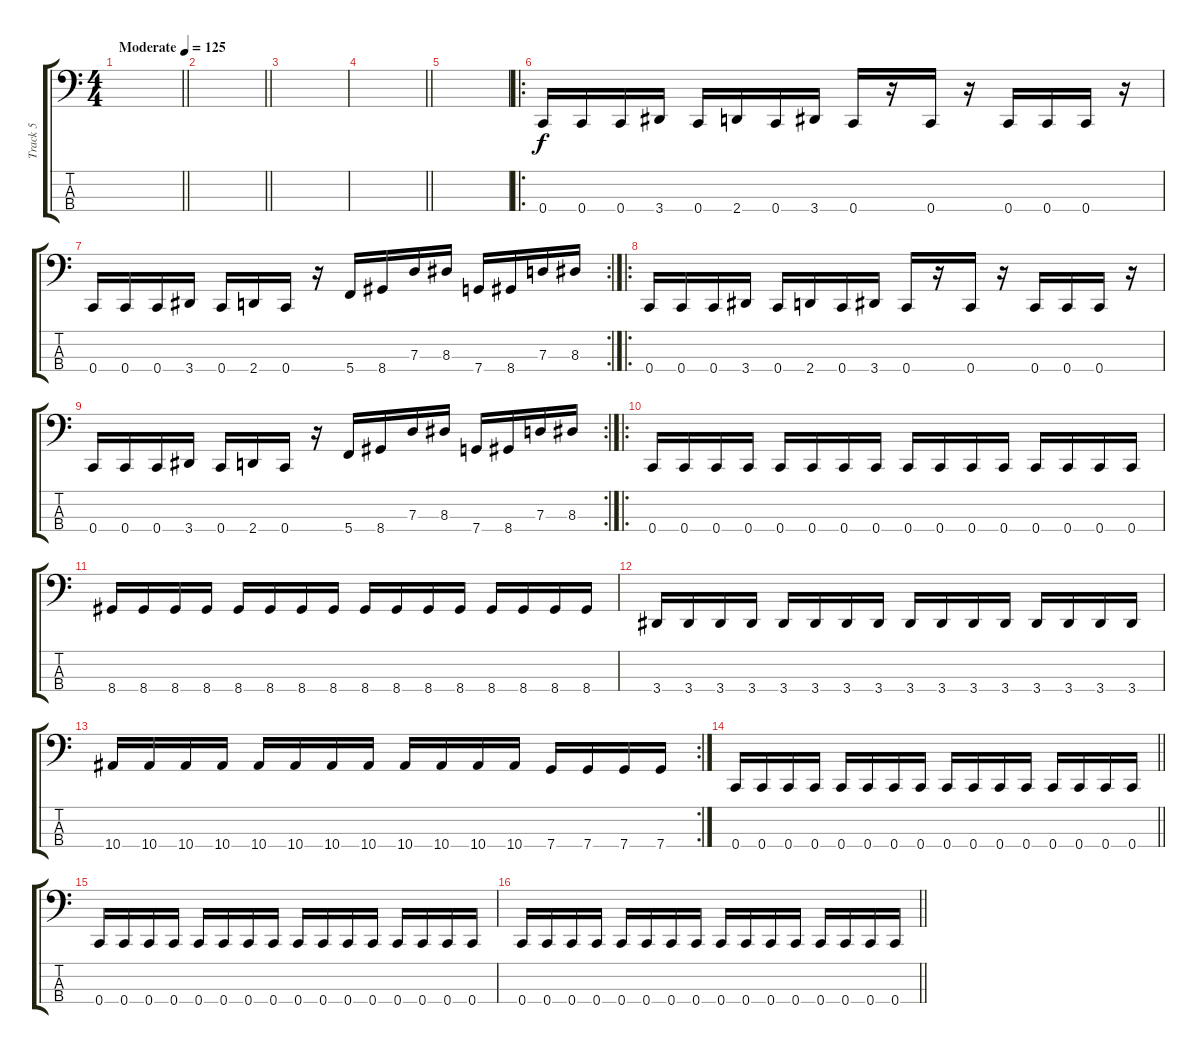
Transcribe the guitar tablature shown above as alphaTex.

\track ("Track 5" "Track 5") {instrument electricbassfinger}
\staff {score tabs}
\tuning (F2 C2 G1 C1) {hide}
\ts (4 4)
\tempo (125 "Moderate")
\clef f4
\barLineRight lightlight
\ks c
|
\barLineRight lightlight
|
|
\barLineRight lightlight
|
|
\ro
0.4.16 0.4.16 0.4.16 3.4.16 0.4.16 2.4.16 0.4.16 3.4.16 0.4.16 r.16 0.4.16 r.16 0.4.16 0.4.16 0.4.16 r.16 |
\rc 2
0.4.16 0.4.16 0.4.16 3.4.16 0.4.16 2.4.16 0.4.16 r.16 5.4.16 8.4.16 7.3.16 8.3.16 7.4.16 8.4.16 7.3.16 8.3.16 |
\ro
0.4.16 0.4.16 0.4.16 3.4.16 0.4.16 2.4.16 0.4.16 3.4.16 0.4.16 r.16 0.4.16 r.16 0.4.16 0.4.16 0.4.16 r.16 |
\rc 2
0.4.16 0.4.16 0.4.16 3.4.16 0.4.16 2.4.16 0.4.16 r.16 5.4.16 8.4.16 7.3.16 8.3.16 7.4.16 8.4.16 7.3.16 8.3.16 |
\ro
0.4.16 0.4.16 0.4.16 0.4.16 0.4.16 0.4.16 0.4.16 0.4.16 0.4.16 0.4.16 0.4.16 0.4.16 0.4.16 0.4.16 0.4.16 0.4.16 |
8.4.16 8.4.16 8.4.16 8.4.16 8.4.16 8.4.16 8.4.16 8.4.16 8.4.16 8.4.16 8.4.16 8.4.16 8.4.16 8.4.16 8.4.16 8.4.16 |
3.4.16 3.4.16 3.4.16 3.4.16 3.4.16 3.4.16 3.4.16 3.4.16 3.4.16 3.4.16 3.4.16 3.4.16 3.4.16 3.4.16 3.4.16 3.4.16 |
\rc 2
10.4.16 10.4.16 10.4.16 10.4.16 10.4.16 10.4.16 10.4.16 10.4.16 10.4.16 10.4.16 10.4.16 10.4.16 7.4.16 7.4.16 7.4.16 7.4.16 |
\barLineRight lightlight
0.4.16 0.4.16 0.4.16 0.4.16 0.4.16 0.4.16 0.4.16 0.4.16 0.4.16 0.4.16 0.4.16 0.4.16 0.4.16 0.4.16 0.4.16 0.4.16 |
0.4.16 0.4.16 0.4.16 0.4.16 0.4.16 0.4.16 0.4.16 0.4.16 0.4.16 0.4.16 0.4.16 0.4.16 0.4.16 0.4.16 0.4.16 0.4.16 |
\barLineRight lightlight
0.4.16 0.4.16 0.4.16 0.4.16 0.4.16 0.4.16 0.4.16 0.4.16 0.4.16 0.4.16 0.4.16 0.4.16 0.4.16 0.4.16 0.4.16 0.4.16
